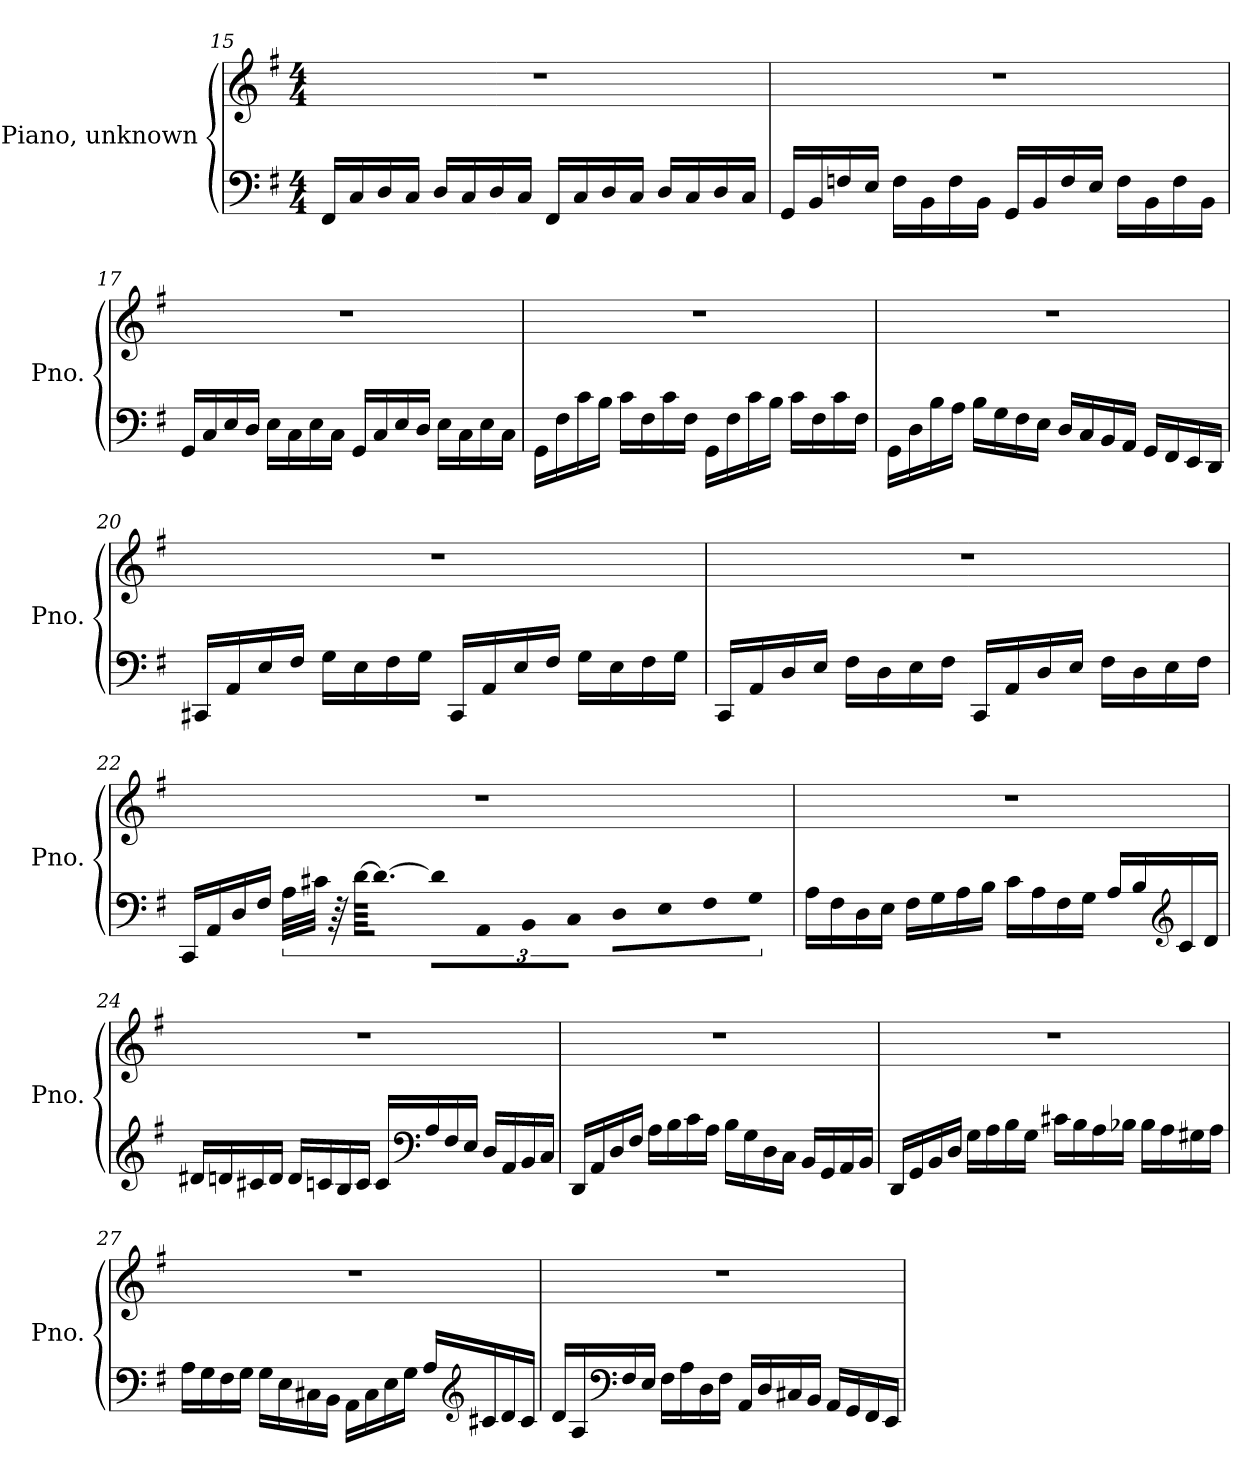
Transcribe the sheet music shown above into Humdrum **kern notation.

**kern	**kern
*part1	*part1
*staff2	*staff1
*I"Piano, unknown	*
*I'Pno.	*
!!LO:LB:g=z
*clefF4	*clefG2
*k[f#]	*k[f#]
*M4/4	*M4/4
=15	=15
16FF#/LL	1r
16C/	.
16D/	.
16C/JJ	.
16D/LL	.
16C/	.
16D/	.
16C/JJ	.
16FF#/LL	.
16C/	.
16D/	.
16C/JJ	.
16D/LL	.
16C/	.
16D/	.
16C/JJ	.
=16	=16
16GG/LL	1r
16BB/	.
16Fn/	.
16E/JJ	.
16F\LL	.
16BB\	.
16F\	.
16BB\JJ	.
16GG/LL	.
16BB/	.
16F/	.
16E/JJ	.
16F\LL	.
16BB\	.
16F\	.
16BB\JJ	.
!!LO:LB:g=z
=17	=17
16GG/LL	1r
16C/	.
16E/	.
16D/JJ	.
16E\LL	.
16C\	.
16E\	.
16C\JJ	.
16GG/LL	.
16C/	.
16E/	.
16D/JJ	.
16E\LL	.
16C\	.
16E\	.
16C\JJ	.
=18	=18
16GG\LL	1r
16F#\	.
16c\	.
16B\JJ	.
16c\LL	.
16F#\	.
16c\	.
16F#\JJ	.
16GG\LL	.
16F#\	.
16c\	.
16B\JJ	.
16c\LL	.
16F#\	.
16c\	.
16F#\JJ	.
!!LO:LB:g=z
=19	=19
16GG\LL	1r
16D\	.
16B\	.
16A\JJ	.
16B\LL	.
16G\	.
16F#\	.
16E\JJ	.
16D/LL	.
16C/	.
16BB/	.
16AA/JJ	.
16GG/LL	.
16FF#/	.
16EE/	.
16DD/JJ	.
=20	=20
16CC#X/LL	1r
16AA/	.
16E/	.
16F#/JJ	.
16G\LL	.
16E\	.
16F#\	.
16G\JJ	.
16CC#/LL	.
16AA/	.
16E/	.
16F#/JJ	.
16G\LL	.
16E\	.
16F#\	.
16G\JJ	.
!!LO:LB:g=z
=21	=21
16CC/LL	1r
16AA/	.
16D/	.
16E/JJ	.
16F#\LL	.
16D\	.
16E\	.
16F#\JJ	.
16CC/LL	.
16AA/	.
16D/	.
16E/JJ	.
16F#\LL	.
16D\	.
16E\	.
16F#\JJ	.
=22	=22
16CC/LL	1r
16AA/	.
16D/	.
16F#/JJ	.
48A\LLL	.
48c#X\JJJ	.
96r	.
[96d\KKKL	.
8.d\J_	.
16d\LL]	.
16AA\	.
16BB\	.
16C\JJ	.
16D\LL	.
16E\	.
16F#\	.
16G\JJ	.
!!LO:LB:g=z
=23	=23
16A\LL	1r
16F#\	.
16D\	.
16E\JJ	.
16F#\LL	.
16G\	.
16A\	.
16B\JJ	.
16c\LL	.
16A\	.
16F#\	.
16G\JJ	.
16A/LL	.
16B/	.
*clefG2	*
16c/	.
16d/JJ	.
=24	=24
16d#X/LL	1r
16dn/	.
16c#X/	.
16d/JJ	.
16d/LL	.
16cn/	.
16B/	.
16c/JJ	.
16c/LL	.
*clefF4	*
16A/	.
16F#/	.
16E/JJ	.
16D/LL	.
16AA/	.
16BB/	.
16C/JJ	.
!!LO:PB:g=z
=25	=25
16DD/LL	1r
16AA/	.
16D/	.
16F#/JJ	.
16A\LL	.
16B\	.
16c\	.
16A\JJ	.
16B\LL	.
16G\	.
16D\	.
16C\JJ	.
16BB/LL	.
16GG/	.
16AA/	.
16BB/JJ	.
=26	=26
16DD/LL	1r
16GG/	.
16BB/	.
16D/JJ	.
16G\LL	.
16A\	.
16B\	.
16G\JJ	.
16c#X\LL	.
16B\	.
16A\	.
16B-X\JJ	.
16B-\LL	.
16A\	.
16G#X\	.
16A\JJ	.
!!LO:LB:g=z
=27	=27
16A\LL	1r
16G\	.
16F#\	.
16G\JJ	.
16G\LL	.
16E\	.
16C#X\	.
16BB\JJ	.
16AA\LL	.
16C#\	.
16E\	.
16G\JJ	.
16A/LL	.
*clefG2	*
16c#X/	.
16d/	.
16c#/JJ	.
=28	=28
16d/LL	1r
16A/	.
*clefF4	*
16F#/	.
16E/JJ	.
16F#\LL	.
16A\	.
16D\	.
16F#\JJ	.
16AA/LL	.
16D/	.
16C#X/	.
16BB/JJ	.
16AA/LL	.
16GG/	.
16FF#/	.
16EE/JJ	.
=	=
*-	*-
